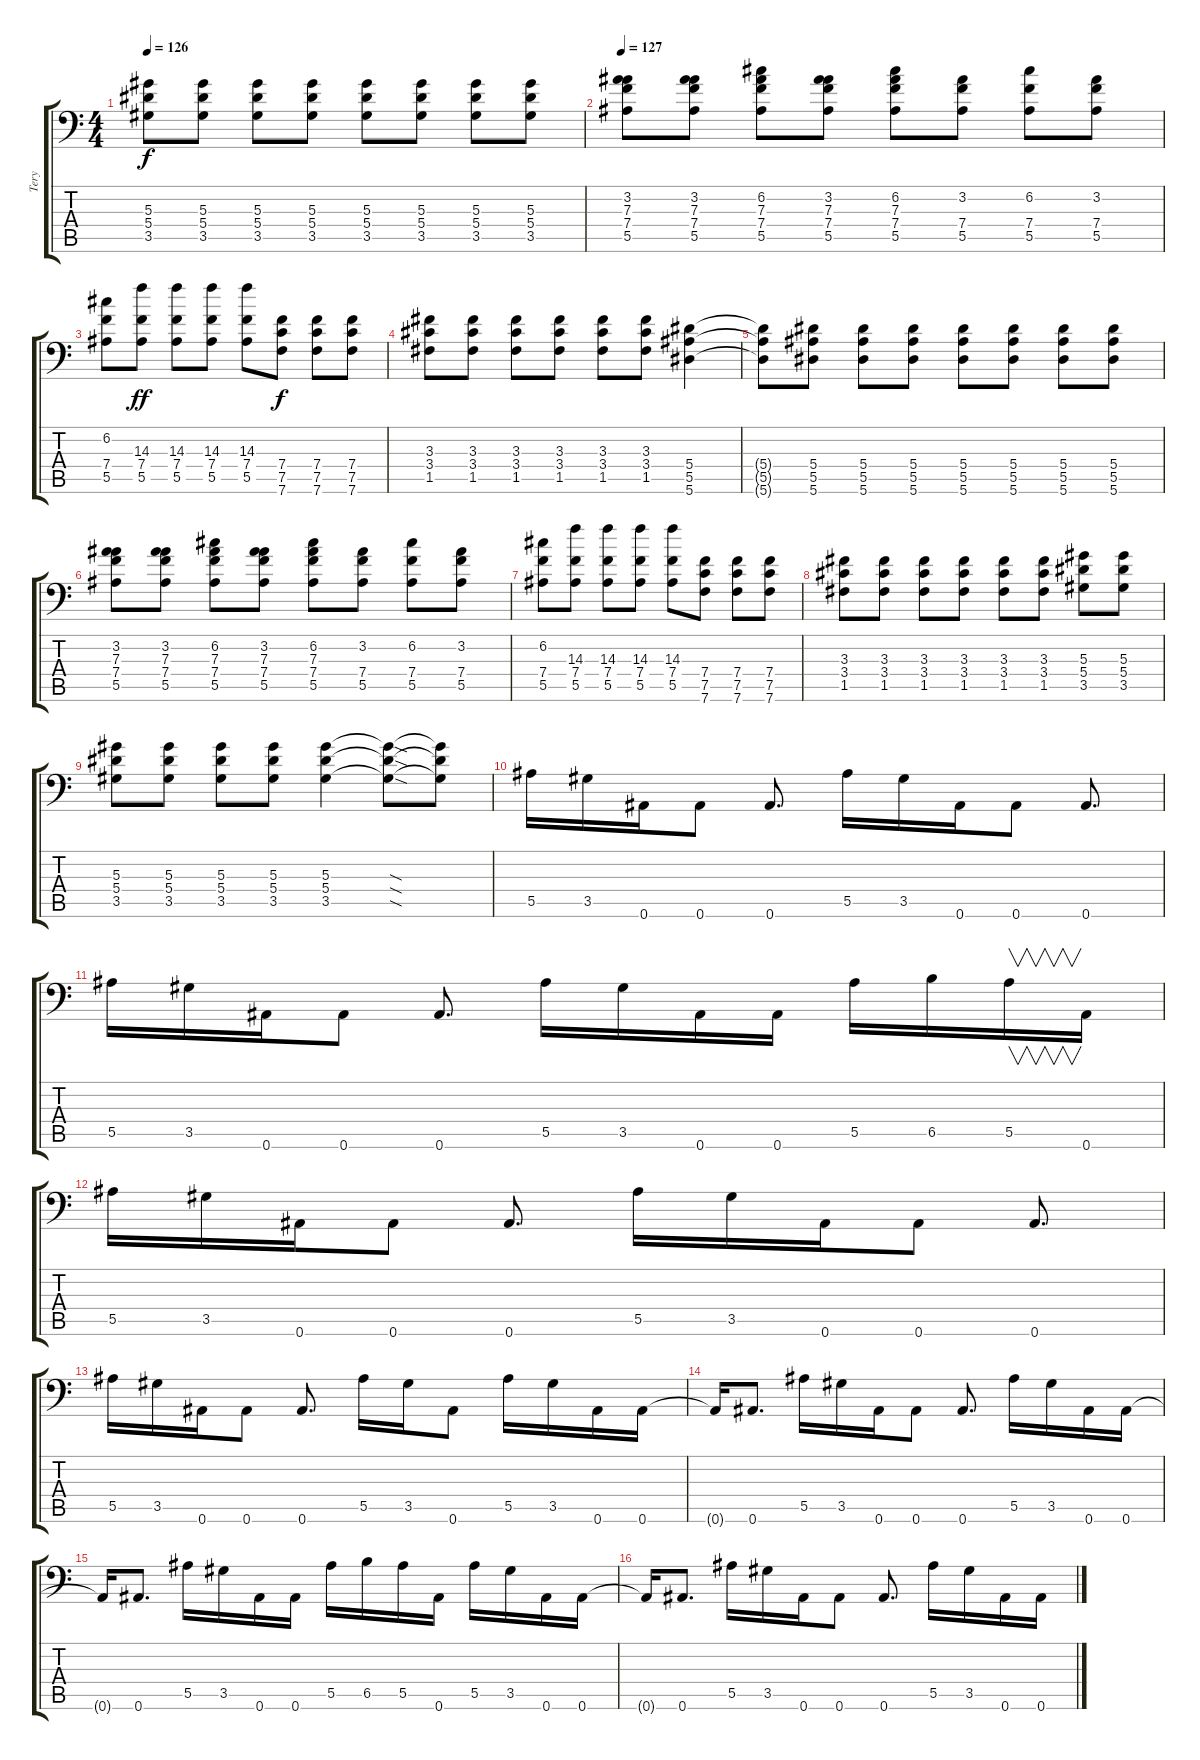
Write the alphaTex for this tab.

\track ("Tery" "Tery") {instrument distortionguitar}
\staff {score tabs}
\tuning (C4 G3 Eb3 Bb2 F2 Bb1) {hide}
\ts (4 4)
\tempo 126
\clef f4
\ks c
(5.3{t} 5.4{t} 3.5{t}).8{dy f} (5.3 5.4 3.5).8 (5.3 5.4 3.5).8 (5.3 5.4 3.5).8 (5.3 5.4 3.5).8 (5.3 5.4 3.5).8 (5.3 5.4 3.5).8 (5.3 5.4 3.5).8 |
\tempo 127
(3.2 7.3 7.4 5.5).8 (3.2 7.3 7.4 5.5).8 (6.2 7.3 7.4 5.5).8 (3.2 7.3 7.4 5.5).8 (6.2 7.3 7.4 5.5).8 (3.2 7.4 5.5).8 (6.2 7.4 5.5).8 (3.2 7.4 5.5).8 |
(6.2 7.4 5.5).8 (14.3 7.4 5.5).8{dy ff} (14.3 7.4 5.5).8 (14.3 7.4 5.5).8 (14.3 7.4 5.5).8 (7.4 7.5 7.6).8{dy f} (7.4 7.5 7.6).8 (7.4 7.5 7.6).8 |
(3.3 3.4 1.5).8 (3.3 3.4 1.5).8 (3.3 3.4 1.5).8 (3.3 3.4 1.5).8 (3.3 3.4 1.5).8 (3.3 3.4 1.5).8 (5.4 5.5 5.6).4 |
(5.4{t} 5.5{t} 5.6{t}).8 (5.4 5.5 5.6).8 (5.4 5.5 5.6).8 (5.4 5.5 5.6).8 (5.4 5.5 5.6).8 (5.4 5.5 5.6).8 (5.4 5.5 5.6).8 (5.4 5.5 5.6).8 |
(3.2 7.3 7.4 5.5).8 (3.2 7.3 7.4 5.5).8 (6.2 7.3 7.4 5.5).8 (3.2 7.3 7.4 5.5).8 (6.2 7.3 7.4 5.5).8 (3.2 7.4 5.5).8 (6.2 7.4 5.5).8 (3.2 7.4 5.5).8 |
(6.2 7.4 5.5).8 (14.3 7.4 5.5).8 (14.3 7.4 5.5).8 (14.3 7.4 5.5).8 (14.3 7.4 5.5).8 (7.4 7.5 7.6).8 (7.4 7.5 7.6).8 (7.4 7.5 7.6).8 |
(3.3 3.4 1.5).8 (3.3 3.4 1.5).8 (3.3 3.4 1.5).8 (3.3 3.4 1.5).8 (3.3 3.4 1.5).8 (3.3 3.4 1.5).8 (5.3 5.4 3.5).8 (5.3 5.4 3.5).8 |
(5.3 5.4 3.5).8 (5.3 5.4 3.5).8 (5.3 5.4 3.5).8 (5.3 5.4 3.5).8 (5.3 5.4 3.5).4 (5.3{sod t} 5.4{sod t} 3.5{sod t}).8 (5.3{t} 5.4{t} 3.5{t}).8 |
5.5.16 3.5.16 0.6.16 0.6.8 0.6.8{d} 5.5.16 3.5.16 0.6.16 0.6.8 0.6.8{d} |
5.5.16 3.5.16 0.6.16 0.6.8 0.6.8{d} 5.5.16 3.5.16 0.6.16 0.6.16 5.5.16 6.5.16 5.5.16{v} 0.6.16 |
5.5.16 3.5.16 0.6.16 0.6.8 0.6.8{d} 5.5.16 3.5.16 0.6.16 0.6.8 0.6.8{d} |
5.5.16 3.5.16 0.6.16 0.6.8 0.6.8{d} 5.5.16 3.5.16 0.6.8 5.5.16 3.5.16 0.6.16 0.6.16 |
0.6{t}.16 0.6.8{d} 5.5.16 3.5.16 0.6.16 0.6.8 0.6.8{d} 5.5.16 3.5.16 0.6.16 0.6.16 |
0.6{t}.16 0.6.8{d} 5.5.16 3.5.16 0.6.16 0.6.16 5.5.16 6.5.16 5.5.16 0.6.16 5.5.16 3.5.16 0.6.16 0.6.16 |
0.6{t}.16 0.6.8{d} 5.5.16 3.5.16 0.6.16 0.6.8 0.6.8{d} 5.5.16 3.5.16 0.6.16 0.6.16
